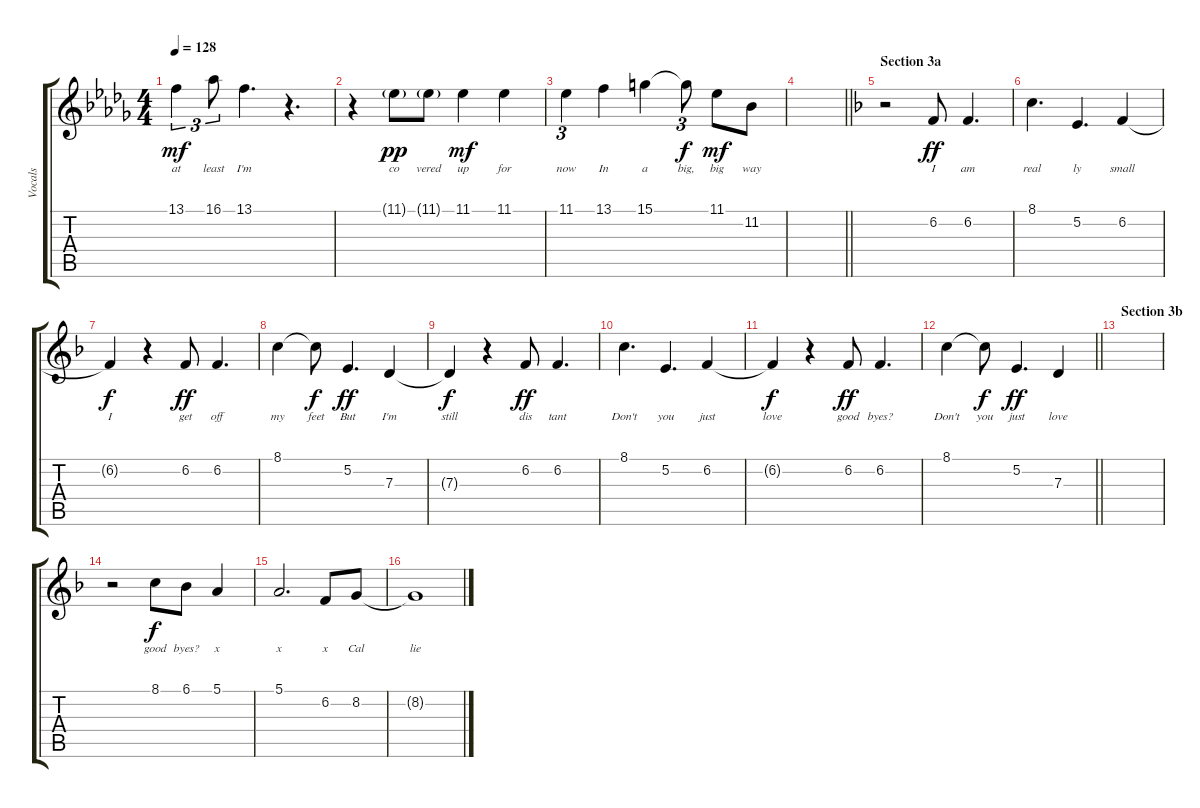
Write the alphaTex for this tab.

\track ("Vocals" "Vocals") {instrument fx7echoes}
\staff {score tabs}
\tuning (E4 B3 G3 D3 A2 E2) {hide}
\ts (4 4)
\tempo 128
\clef g2
\ks db
13.1.4{tu (3 2) lyrics (0 "at") lyrics (1 "") lyrics (2 "") lyrics (3 "") lyrics (4 "") dy mf} 16.1.8{tu (3 2) lyrics (0 "least") lyrics (1 "") lyrics (2 "") lyrics (3 "") lyrics (4 "")} 13.1.4{d lyrics (0 "I'm") lyrics (1 "") lyrics (2 "") lyrics (3 "") lyrics (4 "")} r.4{d} |
r.4 11.1{g}.8{lyrics (0 "co") lyrics (1 "") lyrics (2 "") lyrics (3 "") lyrics (4 "") dy pp} 11.1{g}.8{lyrics (0 "vered") lyrics (1 "") lyrics (2 "") lyrics (3 "") lyrics (4 "")} 11.1.4{lyrics (0 "up") lyrics (1 "") lyrics (2 "") lyrics (3 "") lyrics (4 "") dy mf} 11.1.4{lyrics (0 "for") lyrics (1 "") lyrics (2 "") lyrics (3 "") lyrics (4 "")} |
11.1.4{tu (3 2) lyrics (0 "now") lyrics (1 "") lyrics (2 "") lyrics (3 "") lyrics (4 "")} 13.1.4{lyrics (0 "In") lyrics (1 "") lyrics (2 "") lyrics (3 "") lyrics (4 "")} 15.1.4{lyrics (0 "a") lyrics (1 "") lyrics (2 "") lyrics (3 "") lyrics (4 "")} 15.1{t}.8{tu (3 2) lyrics (0 "big,") lyrics (1 "") lyrics (2 "") lyrics (3 "") lyrics (4 "") dy f} 11.1.8{lyrics (0 "big") lyrics (1 "") lyrics (2 "") lyrics (3 "") lyrics (4 "") dy mf} 11.2.8{lyrics (0 "way") lyrics (1 "") lyrics (2 "") lyrics (3 "") lyrics (4 "")} |
\barLineRight lightlight
|
\section ("" "Section 3a")
\ks f
r.2 6.2.8{lyrics (0 "I") lyrics (1 "") lyrics (2 "") lyrics (3 "") lyrics (4 "") dy ff} 6.2.4{d lyrics (0 "am") lyrics (1 "") lyrics (2 "") lyrics (3 "") lyrics (4 "")} |
8.1.4{d lyrics (0 "real") lyrics (1 "") lyrics (2 "") lyrics (3 "") lyrics (4 "")} 5.2.4{d lyrics (0 "ly") lyrics (1 "") lyrics (2 "") lyrics (3 "") lyrics (4 "")} 6.2.4{lyrics (0 "small") lyrics (1 "") lyrics (2 "") lyrics (3 "") lyrics (4 "")} |
6.2{t}.4{lyrics (0 "I") lyrics (1 "") lyrics (2 "") lyrics (3 "") lyrics (4 "") dy f} r.4 6.2.8{lyrics (0 "get") lyrics (1 "") lyrics (2 "") lyrics (3 "") lyrics (4 "") dy ff} 6.2.4{d lyrics (0 "off") lyrics (1 "") lyrics (2 "") lyrics (3 "") lyrics (4 "")} |
8.1.4{lyrics (0 "my") lyrics (1 "") lyrics (2 "") lyrics (3 "") lyrics (4 "")} 8.1{t}.8{lyrics (0 "feet") lyrics (1 "") lyrics (2 "") lyrics (3 "") lyrics (4 "") dy f} 5.2.4{d lyrics (0 "But") lyrics (1 "") lyrics (2 "") lyrics (3 "") lyrics (4 "") dy ff} 7.3.4{lyrics (0 "I'm") lyrics (1 "") lyrics (2 "") lyrics (3 "") lyrics (4 "")} |
7.3{t}.4{lyrics (0 "still") lyrics (1 "") lyrics (2 "") lyrics (3 "") lyrics (4 "") dy f} r.4 6.2.8{lyrics (0 "dis") lyrics (1 "") lyrics (2 "") lyrics (3 "") lyrics (4 "") dy ff} 6.2.4{d lyrics (0 "tant") lyrics (1 "") lyrics (2 "") lyrics (3 "") lyrics (4 "")} |
8.1.4{d lyrics (0 "Don't") lyrics (1 "") lyrics (2 "") lyrics (3 "") lyrics (4 "")} 5.2.4{d lyrics (0 "you") lyrics (1 "") lyrics (2 "") lyrics (3 "") lyrics (4 "")} 6.2.4{lyrics (0 "just") lyrics (1 "") lyrics (2 "") lyrics (3 "") lyrics (4 "")} |
6.2{t}.4{lyrics (0 "love") lyrics (1 "") lyrics (2 "") lyrics (3 "") lyrics (4 "") dy f} r.4 6.2.8{lyrics (0 "good") lyrics (1 "") lyrics (2 "") lyrics (3 "") lyrics (4 "") dy ff} 6.2.4{d lyrics (0 "byes?") lyrics (1 "") lyrics (2 "") lyrics (3 "") lyrics (4 "")} |
\barLineRight lightlight
8.1.4{lyrics (0 "Don't") lyrics (1 "") lyrics (2 "") lyrics (3 "") lyrics (4 "")} 8.1{t}.8{lyrics (0 "you") lyrics (1 "") lyrics (2 "") lyrics (3 "") lyrics (4 "") dy f} 5.2.4{d lyrics (0 "just") lyrics (1 "") lyrics (2 "") lyrics (3 "") lyrics (4 "") dy ff} 7.3.4{lyrics (0 "love") lyrics (1 "") lyrics (2 "") lyrics (3 "") lyrics (4 "")} |
\section ("" "Section 3b")
|
r.2 8.1.8{lyrics (0 "good") lyrics (1 "") lyrics (2 "") lyrics (3 "") lyrics (4 "") dy f} 6.1.8{lyrics (0 "byes?") lyrics (1 "") lyrics (2 "") lyrics (3 "") lyrics (4 "")} 5.1.4{lyrics (0 "x") lyrics (1 "") lyrics (2 "") lyrics (3 "") lyrics (4 "")} |
5.1.2{d lyrics (0 "x") lyrics (1 "") lyrics (2 "") lyrics (3 "") lyrics (4 "")} 6.2.8{lyrics (0 "x") lyrics (1 "") lyrics (2 "") lyrics (3 "") lyrics (4 "")} 8.2.8{lyrics (0 "Cal") lyrics (1 "") lyrics (2 "") lyrics (3 "") lyrics (4 "")} |
8.2{t}.1{lyrics (0 "lie") lyrics (1 "") lyrics (2 "") lyrics (3 "") lyrics (4 "")}
